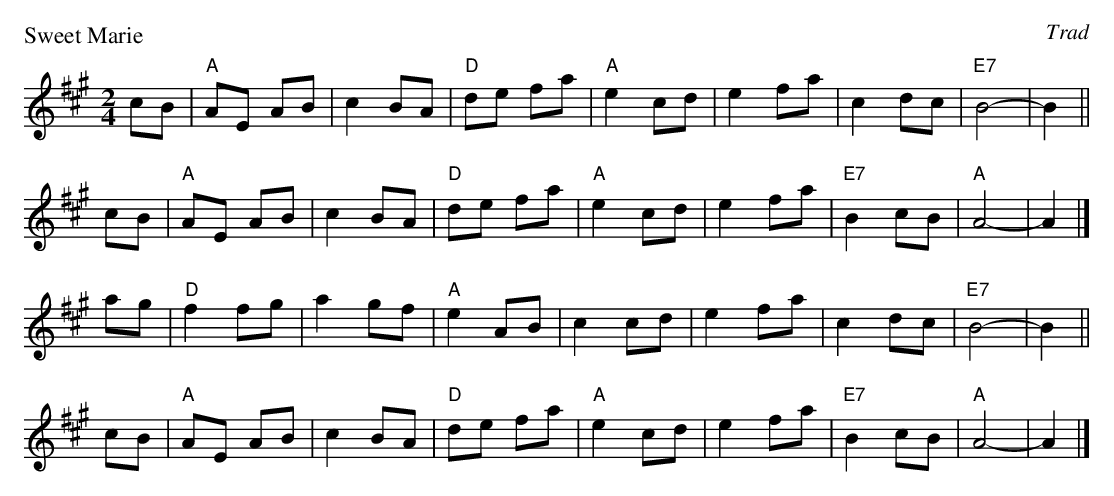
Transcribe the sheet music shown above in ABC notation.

X:1
P: Sweet Marie
O: Trad
M: 2/4
L: 1/8
K: A
cB | "A"AE AB | c2 BA | "D"de fa | "A"e2 cd | e2 fa |     c2 dc | "E7"B4- | B2 ||
cB | "A"AE AB | c2 BA | "D"de fa | "A"e2 cd | e2 fa | "E7"B2 cB |  "A"A4- | A2 |]
ag | "D"f2 fg | a2 gf | "A"e2 AB |    c2 cd | e2 fa |     c2 dc | "E7"B4- | B2 ||
cB | "A"AE AB | c2 BA | "D"de fa | "A"e2 cd | e2 fa | "E7"B2 cB |  "A"A4- | A2 |]
